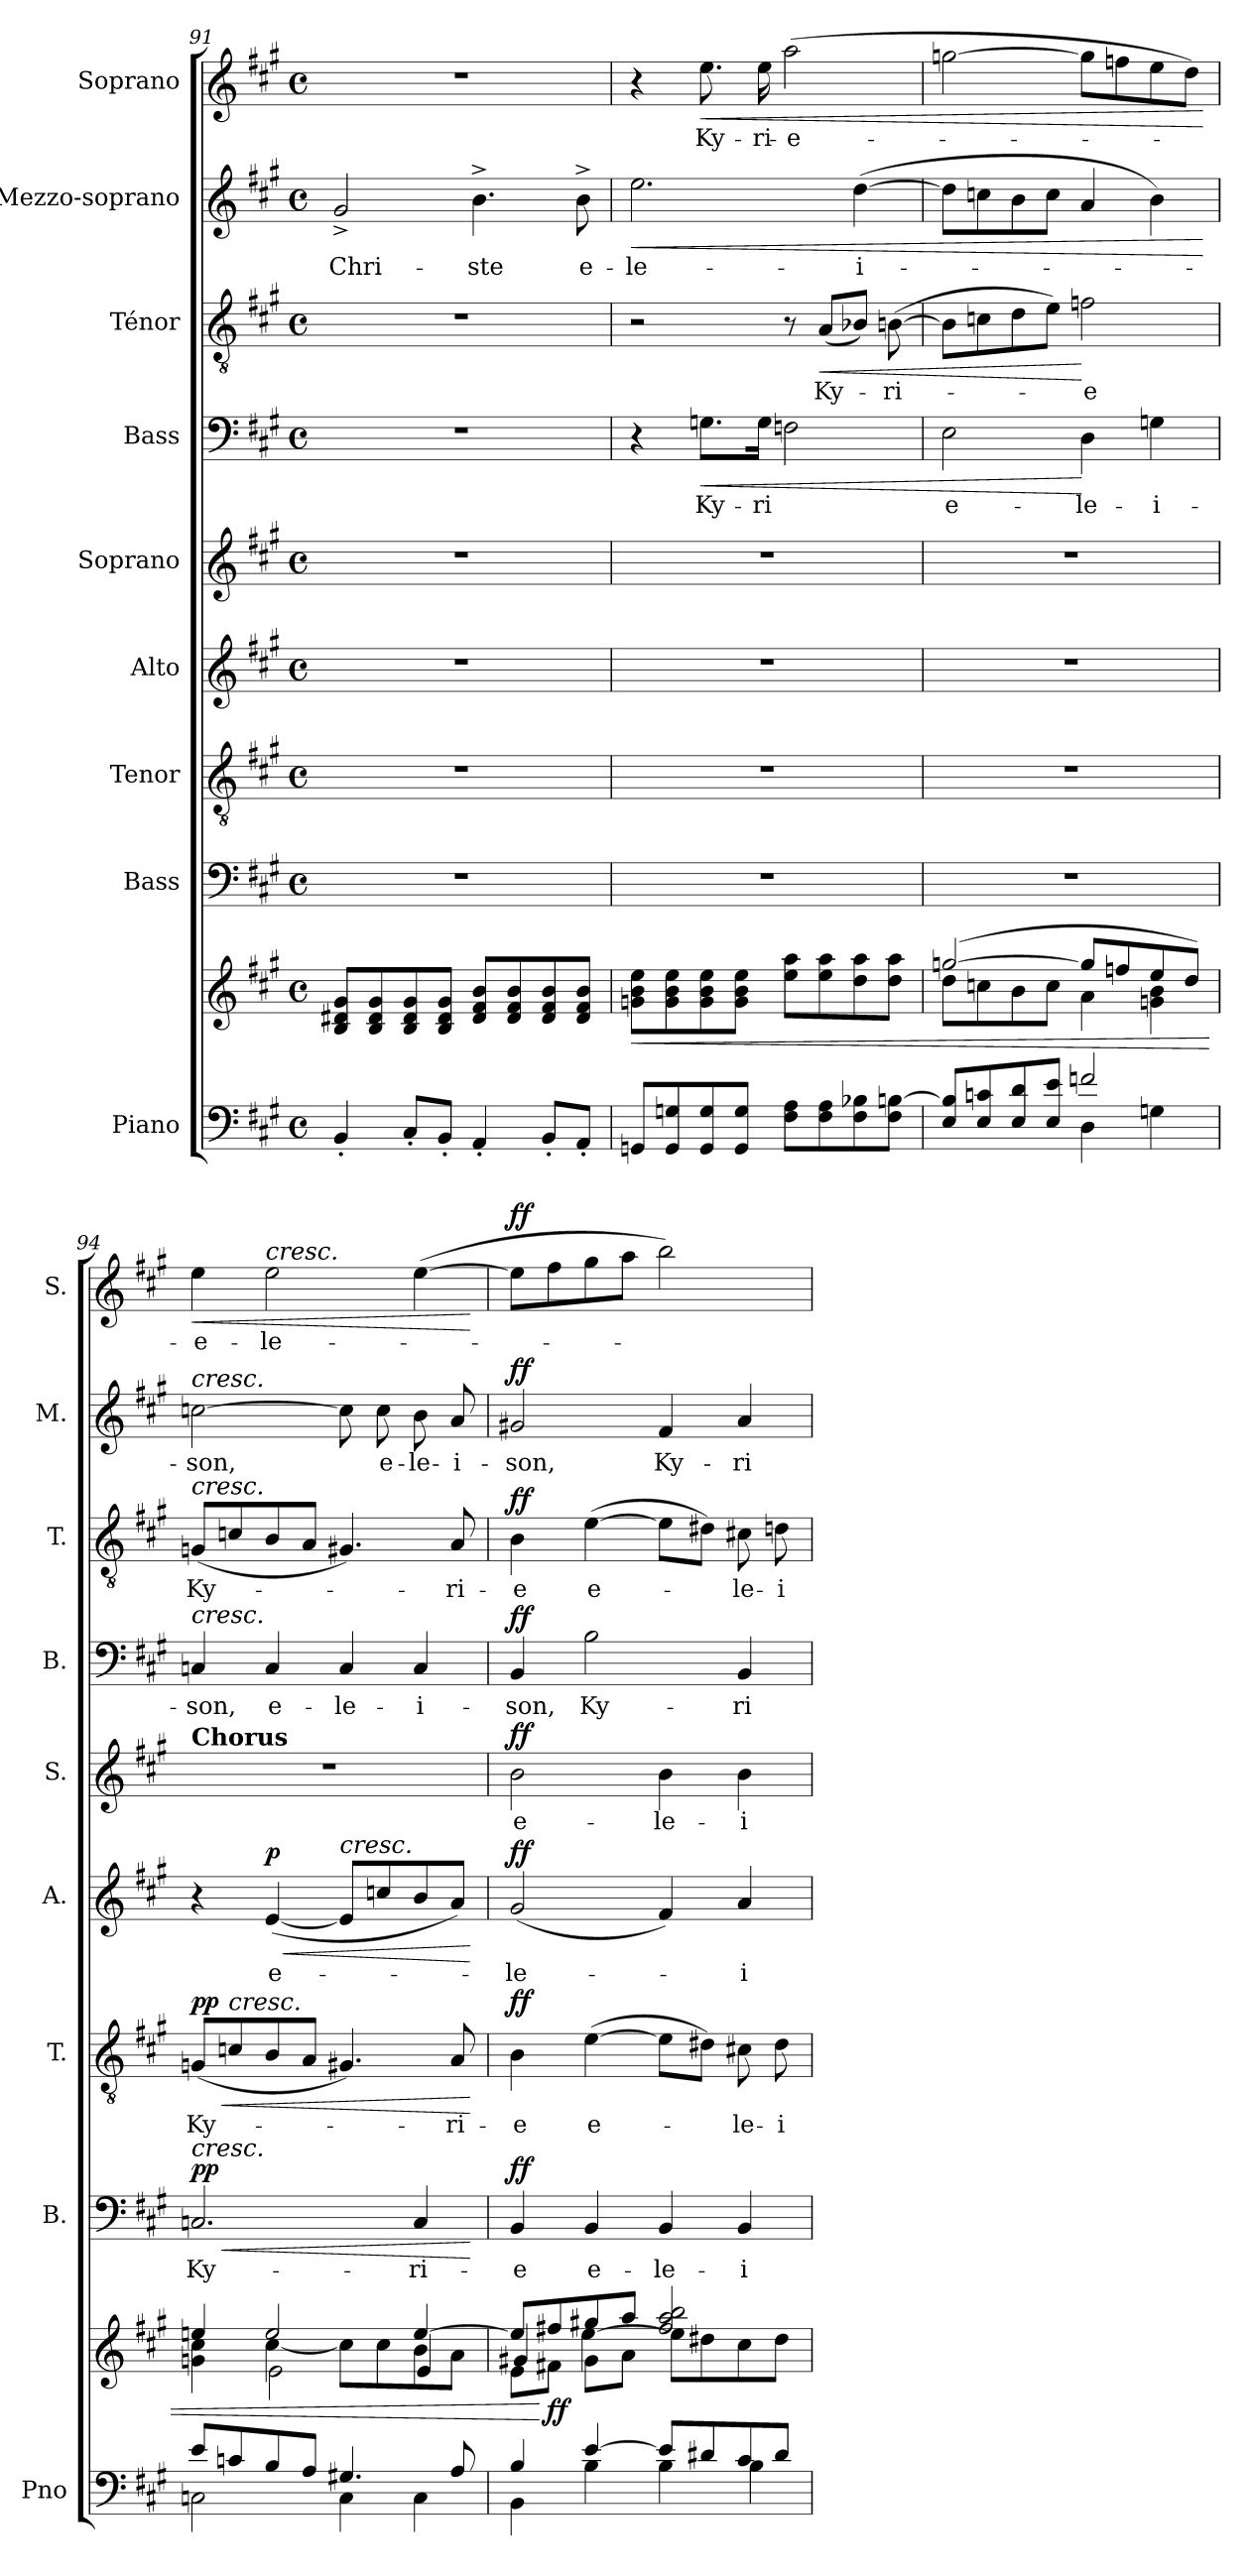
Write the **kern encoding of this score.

**kern	**kern	**dynam	**kern	**text	**dynam	**kern	**text	**dynam	**kern	**text	**dynam	**kern	**text	**dynam	**kern	**text	**dynam	**kern	**text	**dynam	**kern	**text	**dynam	**kern	**text	**dynam
*part9	*part9	*part9	*part8	*part8	*part8	*part7	*part7	*part7	*part6	*part6	*part6	*part5	*part5	*part5	*part4	*part4	*part4	*part3	*part3	*part3	*part2	*part2	*part2	*part1	*part1	*part1
*staff10	*staff9	*staff9/10	*staff8	*staff8	*staff8	*staff7	*staff7	*staff7	*staff6	*staff6	*staff6	*staff5	*staff5	*staff5	*staff4	*staff4	*staff4	*staff3	*staff3	*staff3	*staff2	*staff2	*staff2	*staff1	*staff1	*staff1
*I"Piano	*	*	*I"Bass	*	*	*I"Tenor	*	*	*I"Alto	*	*	*I"Soprano	*	*	*I"Bass	*	*	*I"Ténor	*	*	*I"Mezzo-soprano	*	*	*I"Soprano	*	*
*I'Pno	*	*	*I'B.	*	*	*I'T.	*	*	*I'A.	*	*	*I'S.	*	*	*I'B.	*	*	*I'T.	*	*	*I'M.	*	*	*I'S.	*	*
!!LO:PB:g=z
*clefF4	*clefG2	*	*clefF4	*	*	*clefGv2	*	*	*clefG2	*	*	*clefG2	*	*	*clefF4	*	*	*clefGv2	*	*	*clefG2	*	*	*clefG2	*	*
*k[f#c#g#]	*k[f#c#g#]	*	*k[f#c#g#]	*	*	*k[f#c#g#]	*	*	*k[f#c#g#]	*	*	*k[f#c#g#]	*	*	*k[f#c#g#]	*	*	*k[f#c#g#]	*	*	*k[f#c#g#]	*	*	*k[f#c#g#]	*	*
*M4/4	*M4/4	*	*M4/4	*	*	*M4/4	*	*	*M4/4	*	*	*M4/4	*	*	*M4/4	*	*	*M4/4	*	*	*M4/4	*	*	*M4/4	*	*
*met(c)	*met(c)	*	*met(c)	*	*	*met(c)	*	*	*met(c)	*	*	*met(c)	*	*	*met(c)	*	*	*met(c)	*	*	*met(c)	*	*	*met(c)	*	*
=91	=91	=91	=91	=91	=91	=91	=91	=91	=91	=91	=91	=91	=91	=91	=91	=91	=91	=91	=91	=91	=91	=91	=91	=91	=91	=91
!	!	!	!	!	!	!	!	!	!	!	!	!	!	!	!	!	!	!	!	!	!	!LO:LY:b	!	!	!	!
4BB'/	8B/ 8d#X/ 8g#/L	.	1r	.	.	1r	.	.	1r	.	.	1r	.	.	1r	.	.	1r	.	.	2g#^/	Chri-	.	1r	.	.
.	8B/ 8d#/ 8g#/	.	.	.	.	.	.	.	.	.	.	.	.	.	.	.	.	.	.	.	.	.	.	.	.	.
8C#'/L	8B/ 8d#/ 8g#/	.	.	.	.	.	.	.	.	.	.	.	.	.	.	.	.	.	.	.	.	.	.	.	.	.
8BB'/J	8B/ 8d#/ 8g#/J	.	.	.	.	.	.	.	.	.	.	.	.	.	.	.	.	.	.	.	.	.	.	.	.	.
!	!	!	!	!	!	!	!	!	!	!	!	!	!	!	!	!	!	!	!	!	!	!LO:LY:b	!	!	!	!
4AA'/	8d#/ 8f#/ 8b/L	.	.	.	.	.	.	.	.	.	.	.	.	.	.	.	.	.	.	.	4.b^\	-ste	.	.	.	.
.	8d#/ 8f#/ 8b/	.	.	.	.	.	.	.	.	.	.	.	.	.	.	.	.	.	.	.	.	.	.	.	.	.
8BB'/L	8d#/ 8f#/ 8b/	.	.	.	.	.	.	.	.	.	.	.	.	.	.	.	.	.	.	.	.	.	.	.	.	.
!	!	!	!	!	!	!	!	!	!	!	!	!	!	!	!	!	!	!	!	!	!	!LO:LY:b	!	!	!	!
8AA'/J	8d#/ 8f#/ 8b/J	.	.	.	.	.	.	.	.	.	.	.	.	.	.	.	.	.	.	.	8b^\	e-	.	.	.	.
=92	=92	=92	=92	=92	=92	=92	=92	=92	=92	=92	=92	=92	=92	=92	=92	=92	=92	=92	=92	=92	=92	=92	=92	=92	=92	=92
!	!	!LO:HP:b	!	!	!	!	!	!	!	!	!	!	!	!	!	!	!	!	!	!	!	!LO:LY:b	!LO:HP:b	!	!	!
8GGn/L	8gn\ 8b\ 8ee\L	<	1r	.	.	1r	.	.	1r	.	.	1r	.	.	4r	.	.	2r	.	.	2.ee\	-le-	<	4r	.	.
8GG/ 8Gn/	8g\ 8b\ 8ee\	.	.	.	.	.	.	.	.	.	.	.	.	.	.	.	.	.	.	.	.	.	.	.	.	.
!	!	!	!	!	!	!	!	!	!	!	!	!	!	!	!	!LO:LY:b	!LO:HP:b	!	!	!	!	!	!	!	!LO:LY:b	!LO:HP:b
8GG/ 8G/	8g\ 8b\ 8ee\	.	.	.	.	.	.	.	.	.	.	.	.	.	8.Gn\L	Ky-	<	.	.	.	.	.	.	8.ee\	Ky-	<
8GG/ 8G/J	8g\ 8b\ 8ee\J	.	.	.	.	.	.	.	.	.	.	.	.	.	.	.	.	.	.	.	.	.	.	.	.	.
!	!	!	!	!	!	!	!	!	!	!	!	!	!	!	!	!LO:LY:b	!	!	!	!	!	!	!	!	!LO:LY:b	!
.	.	.	.	.	.	.	.	.	.	.	.	.	.	.	16G\Jk	-ri	.	.	.	.	.	.	.	16ee\	-ri-	.
!	!	!	!	!	!	!	!	!	!	!	!	!	!	!	!	!	!	!	!	!	!	!	!	!	!LO:LY:b	!
8F#\ 8A\L	8ee\ 8aa\L	.	.	.	.	.	.	.	.	.	.	.	.	.	2Fn\	.	.	8r	.	.	.	.	.	(2aa\	-e-	.
!	!	!	!	!	!	!	!	!	!	!	!	!	!	!	!	!	!	!	!LO:LY:b	!LO:HP:b	!	!	!	!	!	!
8F#\ 8A\	8ee\ 8aa\	.	.	.	.	.	.	.	.	.	.	.	.	.	.	.	.	(8A/L	Ky-	<	.	.	.	.	.	.
!	!	!	!	!	!	!	!	!	!	!	!	!	!	!	!	!	!	!	!	!	!	!LO:LY:b	!	!	!	!
8F#\ 8B-X\	8dd\ 8aa\	.	.	.	.	.	.	.	.	.	.	.	.	.	.	.	.	8B-X/J)	.	.	([4dd\	-i-	.	.	.	.
!	!	!	!	!	!	!	!	!	!	!	!	!	!	!	!	!	!	!	!LO:LY:b	!	!	!	!	!	!	!
8F#\ [8Bn\J	8dd\ 8aa\J	.	.	.	.	.	.	.	.	.	.	.	.	.	.	.	.	([8Bn\	-ri-	.	.	.	.	.	.	.
=93	=93	=93	=93	=93	=93	=93	=93	=93	=93	=93	=93	=93	=93	=93	=93	=93	=93	=93	=93	=93	=93	=93	=93	=93	=93	=93
*^	*^	*	*	*	*	*	*	*	*	*	*	*	*	*	*	*	*	*	*	*	*	*	*	*	*	*
*	*^	*	*	*	*	*	*	*	*	*	*	*	*	*	*	*	*	*	*	*	*	*	*	*	*	*	*	*
!	!	!	!	!	!	!	!	!	!	!	!	!	!	!	!	!	!	!	!LO:LY:b	!	!	!	!	!	!	!	!	!	!
8E/ 8B/]L	2ryy	2ryy	([2ggn/	8dd\L	.	1r	.	.	1r	.	.	1r	.	.	1r	.	.	2E\	e-	.	8B\L]	.	.	8dd\L]	.	.	[2ggn\	.	.
8E/ 8cn/	.	.	.	8ccn\	.	.	.	.	.	.	.	.	.	.	.	.	.	.	.	.	8cn\	.	.	8ccn\	.	.	.	.	.
8E/ 8d/	.	.	.	8b\	.	.	.	.	.	.	.	.	.	.	.	.	.	.	.	.	8d\	.	.	8b\	.	.	.	.	.
8E/ 8e/J	.	.	.	8cc\J	.	.	.	.	.	.	.	.	.	.	.	.	.	.	.	.	8e\J)	.	.	8cc\J	.	.	.	.	.
!	!	!	!	!	!	!	!	!	!	!	!	!	!	!	!	!	!	!	!LO:LY:b	!	!	!LO:LY:b	!	!	!	!	!	!	!
2fn/	4D\	2ryy	8gg/L]	4a\	.	.	.	.	.	.	.	.	.	.	.	.	.	4D\	-le-	[	2fn\	-e	[	4a/	.	.	8gg\L]	.	.
.	.	.	8ffn/	.	.	.	.	.	.	.	.	.	.	.	.	.	.	.	.	.	.	.	.	.	.	.	8ffn\	.	.
!	!	!	!	!	!	!	!	!	!	!	!	!	!	!	!	!	!	!	!LO:LY:b	!	!	!	!	!	!	!	!	!	!
.	4Gn\	.	8ee/	4gn\ 4b\	.	.	.	.	.	.	.	.	.	.	.	.	.	4Gn\	-i-	.	.	.	.	4b\)	.	.	8ee\	.	.
.	.	.	8dd/J)	.	.	.	.	.	.	.	.	.	.	.	.	.	.	.	.	.	.	.	.	.	.	.	8dd\J)	.	.
*v	*v	*v	*	*	*	*	*	*	*	*	*	*	*	*	*	*	*	*	*	*	*	*	*	*	*	*	*	*	*
*	*v	*v	*	*	*	*	*	*	*	*	*	*	*	*	*	*	*	*	*	*	*	*	*	*	*	*	*
.	.	.	.	.	.	.	.	.	.	.	.	.	.	.	.	.	.	.	.	.	.	.	[	.	.	[
=94	=94	=94	=94	=94	=94	=94	=94	=94	=94	=94	=94	=94	=94	=94	=94	=94	=94	=94	=94	=94	=94	=94	=94	=94	=94	=94
*^	*^	*	*	*	*	*	*	*	*	*	*	*	*	*	*	*	*	*	*	*	*	*	*	*	*	*
*	*	*	*^	*	*	*	*	*	*	*	*	*	*	*	*	*	*	*	*	*	*	*	*	*	*	*	*	*
!	!	!	!	!	!	!	!	!	!	!	!	!	!	!	!	!	!	!	!	!	!	!	!	!LO:TX:a:i:t=cresc.	!	!	!	!	!
!	!	!	!	!	!	!	!	!	!	!	!	!	!	!	!	!	!	!	!	!	!LO:TX:a:i:t=cresc.	!	!	!	!	!	!	!	!
!	!	!	!	!	!	!	!	!	!	!	!	!	!	!	!	!	!	!LO:TX:a:i:t=cresc.	!	!	!	!	!	!	!	!	!	!	!
!	!	!	!	!	!	!	!	!	!	!	!	!	!	!	!LO:TX:a:B:t=Chorus	!	!	!	!	!	!	!	!	!	!	!	!	!	!
!	!	!	!	!	!	!LO:TX:a:i:t=cresc.	!	!	!	!	!	!	!	!	!	!	!	!	!	!	!	!	!	!	!	!	!	!	!
!	!	!	!	!	!	!	!LO:LY:b	!LO:HP:b	!	!LO:LY:b	!LO:HP:b	!	!	!	!	!	!	!	!LO:LY:b	!	!	!LO:LY:b	!	!	!LO:LY:b	!	!	!LO:LY:b	!LO:HP:b
!	!	!	!	!	!	!	!	!LO:DY:n=1:a	!	!	!LO:DY:n=1:a	!	!	!	!	!	!	!	!	!	!	!	!	!	!	!	!	!	!
8e/L	2Cn\	4een/	4gn\ 4cc#\	4ryy	.	2.Cn/	Ky-	< pp	(8Gn/L	Ky-	< pp	4r	.	.	1r	.	.	4Cn/	-son,	.	(8Gn/L	Ky-	.	[2ccn\	-son,	.	4ee\	-e-	<
!	!	!	!	!	!	!	!	!	!LO:TX:a:i:t=cresc.	!	!	!	!	!	!	!	!	!	!	!	!	!	!	!	!	!	!	!	!
8cn/	.	.	.	.	.	.	.	.	8cn/	.	.	.	.	.	.	.	.	.	.	.	8cn/	.	.	.	.	.	.	.	.
!	!	!	!	!	!	!	!	!	!	!	!	!	!	!	!	!	!	!	!	!	!	!	!	!	!	!	!LO:TX:a:i:t=cresc.	!	!
!	!	!	!	!	!	!	!	!	!	!	!	!	!LO:LY:b	!LO:HP:b	!	!	!	!	!LO:LY:b	!	!	!	!	!	!	!	!	!LO:LY:b	!
!	!	!	!	!	!	!	!	!	!	!	!	!	!	!LO:DY:n=1:a	!	!	!	!	!	!	!	!	!	!	!	!	!	!	!
8B/	.	2ee/	[4cc#\	2e\	.	.	.	.	8B/	.	.	([4e/	e-	< p	.	.	.	4C/	e-	.	8B/	.	.	.	.	.	2ee\	-le-	.
8A/J	.	.	.	.	.	.	.	.	8A/J	.	.	.	.	.	.	.	.	.	.	.	8A/J	.	.	.	.	.	.	.	.
!	!	!	!	!	!	!	!	!	!	!	!	!LO:TX:a:i:t=cresc.	!	!	!	!	!	!	!	!	!	!	!	!	!	!	!	!	!
!	!	!	!	!	!	!	!	!	!	!	!	!	!	!	!	!	!	!	!LO:LY:b	!	!	!	!	!	!	!	!	!	!
4.G#X/	4C\	.	8cc#\L]	.	.	.	.	.	4.G#X/)	.	.	8e/L]	.	.	.	.	.	4C/	-le-	.	4.G#X/)	.	.	8cc\]	.	.	.	.	.
!	!	!	!	!	!	!	!	!	!	!	!	!	!	!	!	!	!	!	!	!	!	!	!	!	!LO:LY:b	!	!	!	!
.	.	.	8cc#\	.	.	.	.	.	.	.	.	8ccn/	.	.	.	.	.	.	.	.	.	.	.	8cc\	e-	.	.	.	.
!	!	!	!	!	!	!	!LO:LY:b	!	!	!	!	!	!	!	!	!	!	!	!LO:LY:b	!	!	!	!	!	!LO:LY:b	!	!	!	!
.	4C\	[4ee/	8b\	4e/	.	4C/	-ri-	.	.	.	.	8b/	.	.	.	.	.	4C/	-i-	.	.	.	.	8b\	-le-	.	([4ee\	.	.
!	!	!	!	!	!	!	!	!	!	!LO:LY:b	!	!	!	!	!	!	!	!	!	!	!	!LO:LY:b	!	!	!LO:LY:b	!	!	!	!
8A/	.	.	8a\J	.	.	.	.	.	8A/	-ri-	.	8a/J)	.	.	.	.	.	.	.	.	8A/	-ri-	.	8a/	-i-	.	.	.	.
*v	*v	*	*	*	*	*	*	*	*	*	*	*	*	*	*	*	*	*	*	*	*	*	*	*	*	*	*	*	*
*	*v	*v	*v	*	*	*	*	*	*	*	*	*	*	*	*	*	*	*	*	*	*	*	*	*	*	*	*	*
.	.	.	.	.	[	.	.	[	.	.	[	.	.	.	.	.	.	.	.	.	.	.	.	.	.	[
=95	=95	=95	=95	=95	=95	=95	=95	=95	=95	=95	=95	=95	=95	=95	=95	=95	=95	=95	=95	=95	=95	=95	=95	=95	=95	=95
*^	*^	*	*	*	*	*	*	*	*	*	*	*	*	*	*	*	*	*	*	*	*	*	*	*	*	*
*	*	*	*^	*	*	*	*	*	*	*	*	*	*	*	*	*	*	*	*	*	*	*	*	*	*	*	*	*
!	!	!	!	!	!	!	!LO:LY:b	!LO:DY:a	!	!LO:LY:b	!LO:DY:a	!	!LO:LY:b	!LO:DY:a	!	!LO:LY:b	!LO:DY:a	!	!LO:LY:b	!LO:DY:a	!	!LO:LY:b	!LO:DY:a	!	!LO:LY:b	!LO:DY:a	!	!	!LO:DY:a
4B/	4BB\	8ee/L]	8e\L	4g#X/	.	4BB/	-e	ff	4B\	-e	ff	(2g#/	-le-	ff	2b\	e-	ff	4BB/	-son,	ff	4B\	-e	ff	2g#X/	-son,	ff	8ee\L]	.	ff
!	!	!	!	!	!LO:DY:n=1:b	!	!	!	!	!	!	!	!	!	!	!	!	!	!	!	!	!	!	!	!	!	!	!	!
.	.	8ff#X/	8f#X\J	.	[ ff	.	.	.	.	.	.	.	.	.	.	.	.	.	.	.	.	.	.	.	.	.	8ff#\	.	.
!	!	!	!	!	!	!	!LO:LY:b	!	!	!LO:LY:b	!	!	!	!	!	!	!	!	!LO:LY:b	!	!	!LO:LY:b	!	!	!	!	!	!	!
[4e/	4B\	8gg#X/	8g#\L	[4ee\	.	4BB/	e-	.	([4e\	e-	.	.	.	.	.	.	.	2B\	Ky-	.	([4e\	e-	.	.	.	.	8gg#\	.	.
.	.	8aa/J	8a\J	.	.	.	.	.	.	.	.	.	.	.	.	.	.	.	.	.	.	.	.	.	.	.	8aa\J	.	.
!	!	!	!	!	!	!	!LO:LY:b	!	!	!	!	!	!	!	!	!LO:LY:b	!	!	!	!	!	!	!	!	!LO:LY:b	!	!	!	!
8e/L]	4B\	2ff#/ 2aa/ 2bb/	8ee\L]	2ryy	.	4BB/	-le-	.	8e\L]	.	.	4f#/)	.	.	4b\	-le-	.	.	.	.	8e\L]	.	.	4f#/	Ky-	.	2bb\)	.	.
8d#X/	.	.	8dd#X\	.	.	.	.	.	8d#X\J)	.	.	.	.	.	.	.	.	.	.	.	8d#X\J)	.	.	.	.	.	.	.	.
!	!	!	!	!	!	!	!LO:LY:b	!	!	!LO:LY:b	!	!	!LO:LY:b	!	!	!LO:LY:b	!	!	!LO:LY:b	!	!	!LO:LY:b	!	!	!LO:LY:b	!	!	!	!
8c#/	4B\	.	8cc#\	.	.	4BB/	-i-	.	8c#X\	-le-	.	4a/	-i-	.	4b\	-i-	.	4BB/	-ri-	.	8c#X\	-le-	.	4a/	-ri-	.	.	.	.
!	!	!	!	!	!	!	!	!	!	!LO:LY:b	!	!	!	!	!	!	!	!	!	!	!	!LO:LY:b	!	!	!	!	!	!	!
8d#/J	.	.	8dd#\J	.	.	.	.	.	8d#\	-i	.	.	.	.	.	.	.	.	.	.	8dn\	-i-	.	.	.	.	.	.	.
*v	*v	*	*	*	*	*	*	*	*	*	*	*	*	*	*	*	*	*	*	*	*	*	*	*	*	*	*	*	*
*	*v	*v	*v	*	*	*	*	*	*	*	*	*	*	*	*	*	*	*	*	*	*	*	*	*	*	*	*	*
=	=	=	=	=	=	=	=	=	=	=	=	=	=	=	=	=	=	=	=	=	=	=	=	=	=	=
*-	*-	*-	*-	*-	*-	*-	*-	*-	*-	*-	*-	*-	*-	*-	*-	*-	*-	*-	*-	*-	*-	*-	*-	*-	*-	*-
